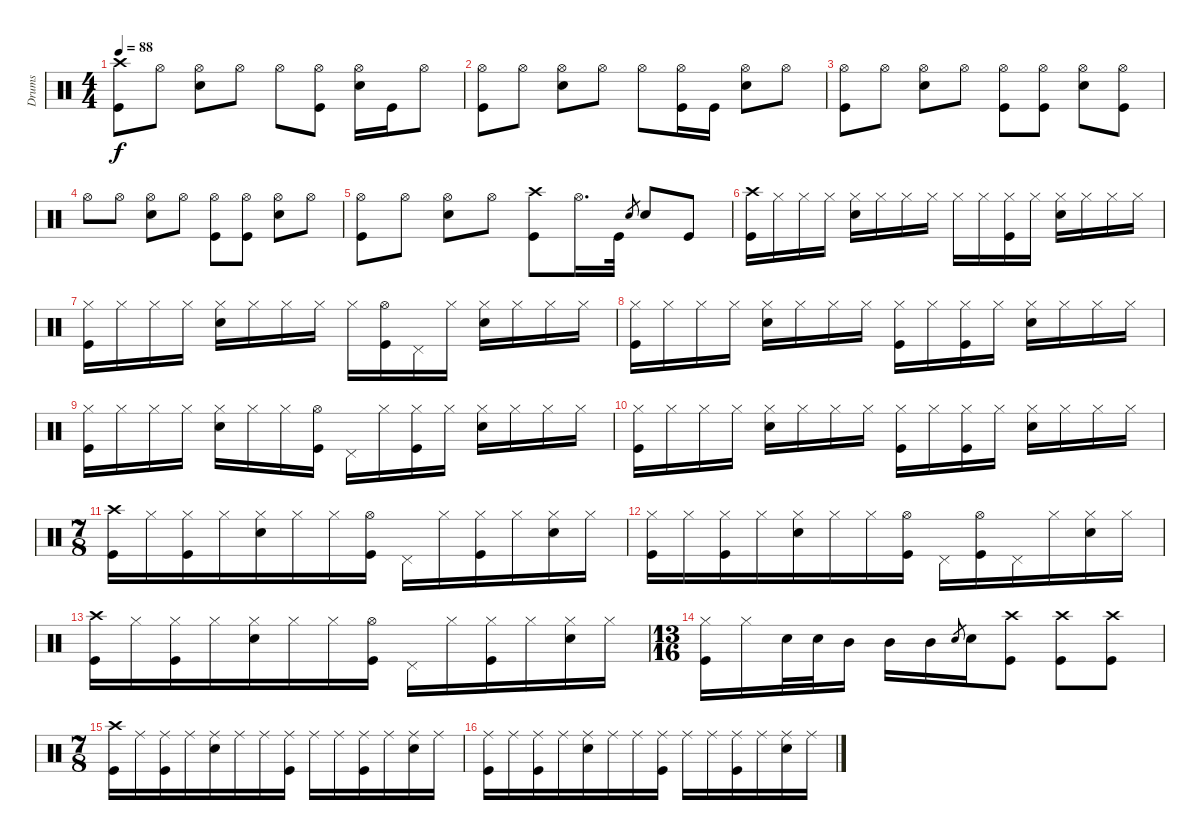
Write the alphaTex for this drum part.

\track ("Drums" "Drums") {instrument percussion}
\staff {score}
\articulation defaults
\ts (4 4)
\tempo 88
\clef neutral
\ks c
("Crash high (hit)" "Kick (hit)").8{dy f} "Hi-Hat (open)".8 ("Hi-Hat (open)" "Electric Snare (hit)").8 "Hi-Hat (open)".8 "Hi-Hat (open)".8 ("Hi-Hat (open)" "Kick (hit)").8 ("Hi-Hat (open)" "Electric Snare (hit)").16 "Kick (hit)".16 "Hi-Hat (open)".8 |
("Hi-Hat (open)" "Kick (hit)").8 "Hi-Hat (open)".8 ("Hi-Hat (open)" "Electric Snare (hit)").8 "Hi-Hat (open)".8 "Hi-Hat (open)".8 ("Hi-Hat (open)" "Kick (hit)").16 "Kick (hit)".16 ("Hi-Hat (open)" "Electric Snare (hit)").8 "Hi-Hat (open)".8 |
("Hi-Hat (open)" "Kick (hit)").8 "Hi-Hat (open)".8 ("Hi-Hat (open)" "Electric Snare (hit)").8 "Hi-Hat (open)".8 ("Hi-Hat (open)" "Kick (hit)").8 ("Hi-Hat (open)" "Kick (hit)").8 ("Hi-Hat (open)" "Electric Snare (hit)").8 ("Hi-Hat (open)" "Kick (hit)").8 |
"Hi-Hat (open)".8 "Hi-Hat (open)".8 ("Hi-Hat (open)" "Electric Snare (hit)").8 "Hi-Hat (open)".8 ("Hi-Hat (open)" "Kick (hit)").8 ("Hi-Hat (open)" "Kick (hit)").8 ("Hi-Hat (open)" "Electric Snare (hit)").8 "Hi-Hat (open)".8 |
("Hi-Hat (open)" "Kick (hit)").8 "Hi-Hat (open)".8 ("Hi-Hat (open)" "Electric Snare (hit)").8 "Hi-Hat (open)".8 ("Crash high (hit)" "Kick (hit)").8 "Hi-Hat (open)".16{d} "Kick (hit)".32 "Electric Snare (hit)".8{gr} "Electric Snare (hit)".8 "Kick (hit)".8 |
("Crash high (hit)" "Kick (hit)").16 "Hi-Hat (closed)".16 "Hi-Hat (closed)".16 "Hi-Hat (closed)".16 ("Hi-Hat (closed)" "Electric Snare (hit)").16 "Hi-Hat (closed)".16 "Hi-Hat (closed)".16 "Hi-Hat (closed)".16 "Hi-Hat (closed)".16 "Hi-Hat (closed)".16 ("Hi-Hat (closed)" "Kick (hit)").16 "Hi-Hat (closed)".16 ("Hi-Hat (closed)" "Electric Snare (hit)").16 "Hi-Hat (closed)".16 "Hi-Hat (closed)".16 "Hi-Hat (closed)".16 |
("Hi-Hat (closed)" "Kick (hit)").16 "Hi-Hat (closed)".16 "Hi-Hat (closed)".16 "Hi-Hat (closed)".16 ("Hi-Hat (closed)" "Electric Snare (hit)").16 "Hi-Hat (closed)".16 "Hi-Hat (closed)".16 "Hi-Hat (closed)".16 "Hi-Hat (closed)".16 ("Hi-Hat (open)" "Kick (hit)").16 "Pedal Hi-Hat (hit)".16 "Hi-Hat (closed)".16 ("Hi-Hat (closed)" "Electric Snare (hit)").16 "Hi-Hat (closed)".16 "Hi-Hat (closed)".16 "Hi-Hat (closed)".16 |
("Hi-Hat (closed)" "Kick (hit)").16 "Hi-Hat (closed)".16 "Hi-Hat (closed)".16 "Hi-Hat (closed)".16 ("Hi-Hat (closed)" "Electric Snare (hit)").16 "Hi-Hat (closed)".16 "Hi-Hat (closed)".16 "Hi-Hat (closed)".16 ("Hi-Hat (closed)" "Kick (hit)").16 "Hi-Hat (closed)".16 ("Hi-Hat (closed)" "Kick (hit)").16 "Hi-Hat (closed)".16 ("Hi-Hat (closed)" "Electric Snare (hit)").16 "Hi-Hat (closed)".16 "Hi-Hat (closed)".16 "Hi-Hat (closed)".16 |
("Hi-Hat (closed)" "Kick (hit)").16 "Hi-Hat (closed)".16 "Hi-Hat (closed)".16 "Hi-Hat (closed)".16 ("Hi-Hat (closed)" "Electric Snare (hit)").16 "Hi-Hat (closed)".16 "Hi-Hat (closed)".16 ("Hi-Hat (open)" "Kick (hit)").16 "Pedal Hi-Hat (hit)".16 "Hi-Hat (closed)".16 ("Hi-Hat (closed)" "Kick (hit)").16 "Hi-Hat (closed)".16 ("Hi-Hat (closed)" "Electric Snare (hit)").16 "Hi-Hat (closed)".16 "Hi-Hat (closed)".16 "Hi-Hat (closed)".16 |
("Hi-Hat (closed)" "Kick (hit)").16 "Hi-Hat (closed)".16 "Hi-Hat (closed)".16 "Hi-Hat (closed)".16 ("Hi-Hat (closed)" "Electric Snare (hit)").16 "Hi-Hat (closed)".16 "Hi-Hat (closed)".16 "Hi-Hat (closed)".16 ("Hi-Hat (closed)" "Kick (hit)").16 "Hi-Hat (closed)".16 ("Hi-Hat (closed)" "Kick (hit)").16 "Hi-Hat (closed)".16 ("Hi-Hat (closed)" "Electric Snare (hit)").16 "Hi-Hat (closed)".16 "Hi-Hat (closed)".16 "Hi-Hat (closed)".16 |
\ts (7 8)
("Crash high (hit)" "Kick (hit)").16 "Hi-Hat (closed)".16 ("Hi-Hat (closed)" "Kick (hit)").16 "Hi-Hat (closed)".16 ("Hi-Hat (closed)" "Electric Snare (hit)").16 "Hi-Hat (closed)".16 "Hi-Hat (closed)".16 ("Hi-Hat (open)" "Kick (hit)").16 "Pedal Hi-Hat (hit)".16 "Hi-Hat (closed)".16 ("Hi-Hat (closed)" "Kick (hit)").16 "Hi-Hat (closed)".16 ("Hi-Hat (closed)" "Electric Snare (hit)").16 "Hi-Hat (closed)".16 |
("Hi-Hat (closed)" "Kick (hit)").16 "Hi-Hat (closed)".16 ("Hi-Hat (closed)" "Kick (hit)").16 "Hi-Hat (closed)".16 ("Hi-Hat (closed)" "Electric Snare (hit)").16 "Hi-Hat (closed)".16 "Hi-Hat (closed)".16 ("Hi-Hat (open)" "Kick (hit)").16 "Pedal Hi-Hat (hit)".16 ("Hi-Hat (open)" "Kick (hit)").16 "Pedal Hi-Hat (hit)".16 "Hi-Hat (closed)".16 ("Hi-Hat (closed)" "Electric Snare (hit)").16 "Hi-Hat (closed)".16 |
("Crash high (hit)" "Kick (hit)").16 "Hi-Hat (closed)".16 ("Hi-Hat (closed)" "Kick (hit)").16 "Hi-Hat (closed)".16 ("Hi-Hat (closed)" "Electric Snare (hit)").16 "Hi-Hat (closed)".16 "Hi-Hat (closed)".16 ("Hi-Hat (open)" "Kick (hit)").16 "Pedal Hi-Hat (hit)".16 "Hi-Hat (closed)".16 ("Hi-Hat (closed)" "Kick (hit)").16 "Hi-Hat (closed)".16 ("Hi-Hat (closed)" "Electric Snare (hit)").16 "Hi-Hat (closed)".16 |
\ts (13 16)
("Hi-Hat (closed)" "Kick (hit)").16 "Hi-Hat (closed)".16 "Electric Snare (hit)".32 "Electric Snare (hit)".32 "Mid Tom (hit)".16 "Mid Tom (hit)".16 "Mid Tom (hit)".16 "Electric Snare (hit)".8{gr} "Electric Snare (hit)".16 ("Crash high (hit)" "Kick (hit)").8 ("Crash high (hit)" "Kick (hit)").8 ("Crash high (hit)" "Kick (hit)").8 |
\ts (7 8)
("Crash high (hit)" "Kick (hit)").16 "Ride (middle)".16 ("Ride (middle)" "Kick (hit)").16 "Ride (middle)".16 ("Ride (middle)" "Electric Snare (hit)").16 "Ride (middle)".16 "Ride (middle)".16 ("Ride (middle)" "Kick (hit)").16 "Ride (middle)".16 "Ride (middle)".16 ("Ride (middle)" "Kick (hit)").16 "Ride (middle)".16 ("Ride (middle)" "Electric Snare (hit)").16 "Ride (middle)".16 |
("Ride (middle)" "Kick (hit)").16 "Ride (middle)".16 ("Ride (middle)" "Kick (hit)").16 "Ride (middle)".16 ("Ride (middle)" "Electric Snare (hit)").16 "Ride (middle)".16 "Ride (middle)".16 ("Ride (middle)" "Kick (hit)").16 "Ride (middle)".16 "Ride (middle)".16 ("Ride (middle)" "Kick (hit)").16 "Ride (middle)".16 ("Ride (middle)" "Electric Snare (hit)").16 "Ride (middle)".16
